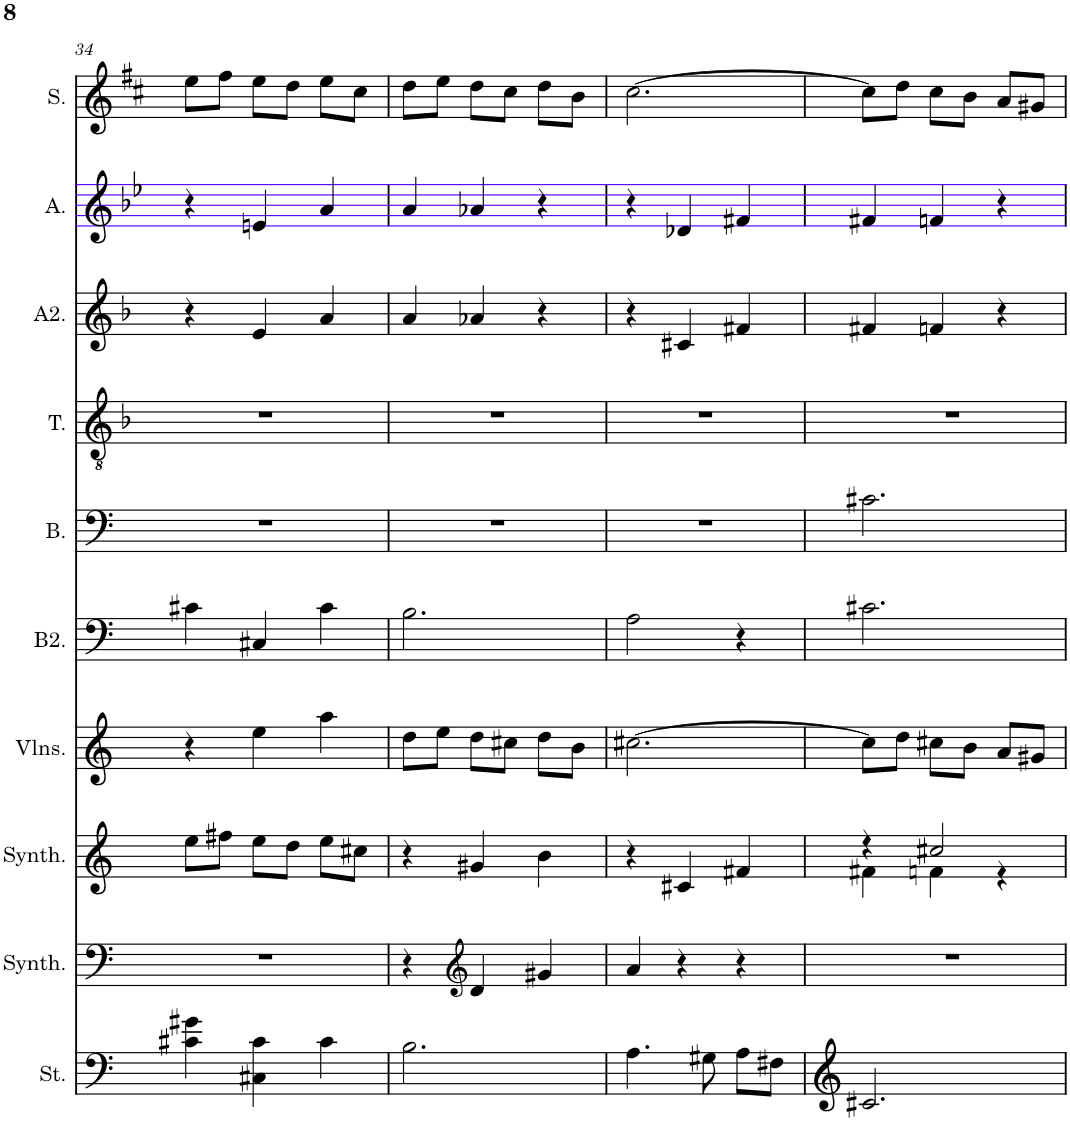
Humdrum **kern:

**kern	**kern	**kern	**kern	**kern	**kern	**kern	**kern	**kern	**kern
*part10	*part9	*part8	*part7	*part6	*part5	*part4	*part3	*part2	*part1
*staff10	*staff9	*staff8	*staff7	*staff6	*staff5	*staff4	*staff3	*staff2	*staff1
*I"Cordes, D'Bass/Strings, etc	*I"Synthétiseur d'instruments à cordes, Synth strings, etc	*I"Synthétiseur d'instruments à cordes, Synth strings 2	*I"Violons, 1st violins	*I"Basse 2	*I"Basse	*I"Ténor	*I"Alto 2	*I"Alto	*I"Soprano
*I'St.	*I'Synth.	*I'Synth.	*I'Vlns.	*I'B2.	*I'B.	*I'T.	*I'A2.	*I'A.	*I'S.
!!LO:PB:g=z
*clefF4	*clefG2	*clefG2	*clefG2	*clefF4	*clefF4	*clefGv2	*clefG2	*clefG2	*clefG2
*k[]	*k[]	*k[]	*k[]	*k[]	*k[]	*k[b-]	*k[b-]	*k[b-e-]	*k[f#c#]
*M3/4	*M3/4	*M3/4	*M3/4	*M3/4	*M3/4	*M3/4	*M3/4	*M3/4	*M3/4
=34	=34	=34	=34	=34	=34	=34	=34	=34	=34
4c#X\ 4g#X\	2.r	8ee\L	4r	4c#X\	2.r	2.r	4r	4r	8ee\L
.	.	8ff#X\J	.	.	.	.	.	.	8ff#\J
4C#X\ 4c#\	.	8ee\L	4ee\	4C#X/	.	.	4e/	4en/	8ee\L
.	.	8dd\J	.	.	.	.	.	.	8dd\J
4c#\	.	8ee\L	4aa\	4c#\	.	.	4a/	4a/	8ee\L
.	.	8cc#X\J	.	.	.	.	.	.	8cc#\J
=35	=35	=35	=35	=35	=35	=35	=35	=35	=35
2.B\	4r	4r	8dd\L	2.B\	2.r	2.r	4a/	4a/	8dd\L
.	.	.	8ee\J	.	.	.	.	.	8ee\J
*	*clefG2	*	*	*	*	*	*	*	*
.	4d/	4g#X/	8dd\L	.	.	.	4a-X/	4a-X/	8dd\L
.	.	.	8cc#X\J	.	.	.	.	.	8cc#\J
.	4g#X/	4b\	8dd\L	.	.	.	4r	4r	8dd\L
.	.	.	8b\J	.	.	.	.	.	8b\J
=36	=36	=36	=36	=36	=36	=36	=36	=36	=36
4.A\	4a/	4r	[2.cc#X\	2A\	2.r	2.r	4r	4r	[2.cc#\
.	4r	4c#X/	.	.	.	.	4c#X/	4d-X/	.
8G#X\	.	.	.	.	.	.	.	.	.
8A\L	4r	4f#X/	.	4r	.	.	4f#X/	4f#X/	.
8F#X\J	.	.	.	.	.	.	.	.	.
=37	=37	=37	=37	=37	=37	=37	=37	=37	=37
*	*	*^	*	*	*	*	*	*	*
2.c#X/	2.r	4r	4f#X\	8cc#\L]	2.c#X\	2.c#X\	2.r	4f#X/	4f#X/	8cc#\L]
.	.	.	.	8dd\J	.	.	.	.	.	8dd\J
.	.	2cc#X/	4fn\	8cc#X\L	.	.	.	4fn/	4fn/	8cc#\L
.	.	.	.	8b\J	.	.	.	.	.	8b\J
.	.	.	4r	8a/L	.	.	.	4r	4r	8a/L
.	.	.	.	8g#X/J	.	.	.	.	.	8g#X/J
*	*	*v	*v	*	*	*	*	*	*	*
=	=	=	=	=	=	=	=	=	=
*-	*-	*-	*-	*-	*-	*-	*-	*-	*-
